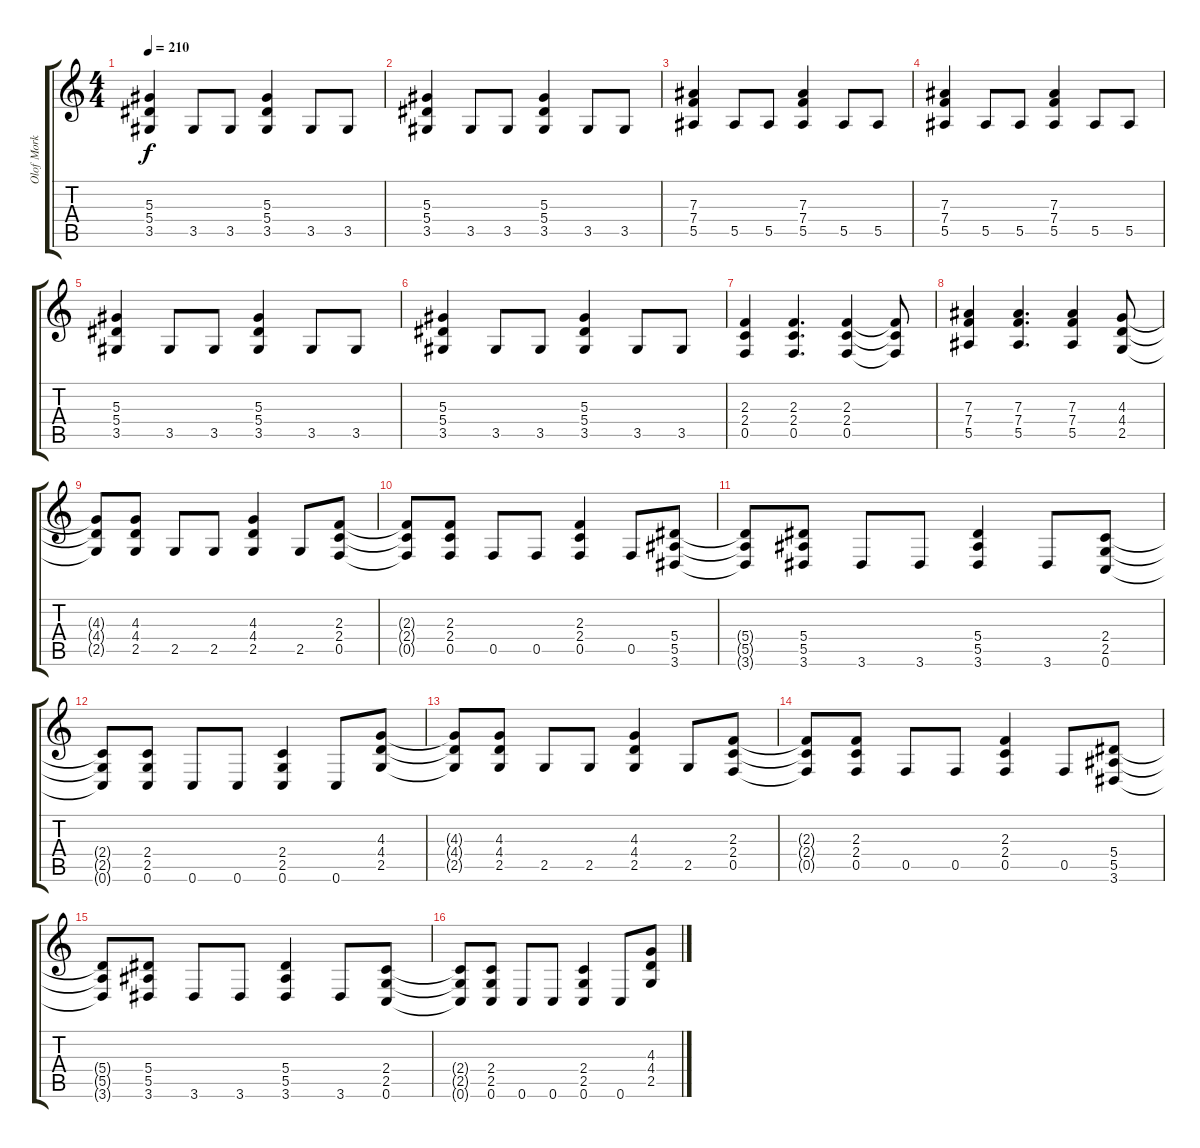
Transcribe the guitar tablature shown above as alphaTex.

\track ("Olof Mork" "Olof Mork") {instrument distortionguitar}
\staff {score tabs}
\tuning (C4 G3 Eb3 Bb2 F2 C2) {hide}
\ts (4 4)
\tempo 210
\clef g2
\ks c
(5.3 5.4 3.5).4{dy f} 3.5.8 3.5.8 (5.3 5.4 3.5).4 3.5.8 3.5.8 |
(5.3 5.4 3.5).4 3.5.8 3.5.8 (5.3 5.4 3.5).4 3.5.8 3.5.8 |
(7.3 7.4 5.5).4 5.5.8 5.5.8 (7.3 7.4 5.5).4 5.5.8 5.5.8 |
(7.3 7.4 5.5).4 5.5.8 5.5.8 (7.3 7.4 5.5).4 5.5.8 5.5.8 |
(5.3 5.4 3.5).4 3.5.8 3.5.8 (5.3 5.4 3.5).4 3.5.8 3.5.8 |
(5.3 5.4 3.5).4 3.5.8 3.5.8 (5.3 5.4 3.5).4 3.5.8 3.5.8 |
(2.3 2.4 0.5).4 (2.3 2.4 0.5).4{d} (2.3 2.4 0.5).4 (2.3{t} 2.4{t} 0.5{t}).8 |
(7.3 7.4 5.5).4 (7.3 7.4 5.5).4{d} (7.3 7.4 5.5).4 (4.3 4.4 2.5).8 |
(4.3{t} 4.4{t} 2.5{t}).8 (4.3 4.4 2.5).8 2.5.8 2.5.8 (4.3 4.4 2.5).4 2.5.8 (2.3 2.4 0.5).8 |
(2.3{t} 2.4{t} 0.5{t}).8 (2.3 2.4 0.5).8 0.5.8 0.5.8 (2.3 2.4 0.5).4 0.5.8 (5.4 5.5 3.6).8 |
(5.4{t} 5.5{t} 3.6{t}).8 (5.4 5.5 3.6).8 3.6.8 3.6.8 (5.4 5.5 3.6).4 3.6.8 (2.4 2.5 0.6).8 |
(2.4{t} 2.5{t} 0.6{t}).8 (2.4 2.5 0.6).8 0.6.8 0.6.8 (2.4 2.5 0.6).4 0.6.8 (4.3 4.4 2.5).8 |
(4.3{t} 4.4{t} 2.5{t}).8 (4.3 4.4 2.5).8 2.5.8 2.5.8 (4.3 4.4 2.5).4 2.5.8 (2.3 2.4 0.5).8 |
(2.3{t} 2.4{t} 0.5{t}).8 (2.3 2.4 0.5).8 0.5.8 0.5.8 (2.3 2.4 0.5).4 0.5.8 (5.4 5.5 3.6).8 |
(5.4{t} 5.5{t} 3.6{t}).8 (5.4 5.5 3.6).8 3.6.8 3.6.8 (5.4 5.5 3.6).4 3.6.8 (2.4 2.5 0.6).8 |
(2.4{t} 2.5{t} 0.6{t}).8 (2.4 2.5 0.6).8 0.6.8 0.6.8 (2.4 2.5 0.6).4 0.6.8 (4.3 4.4 2.5).8
